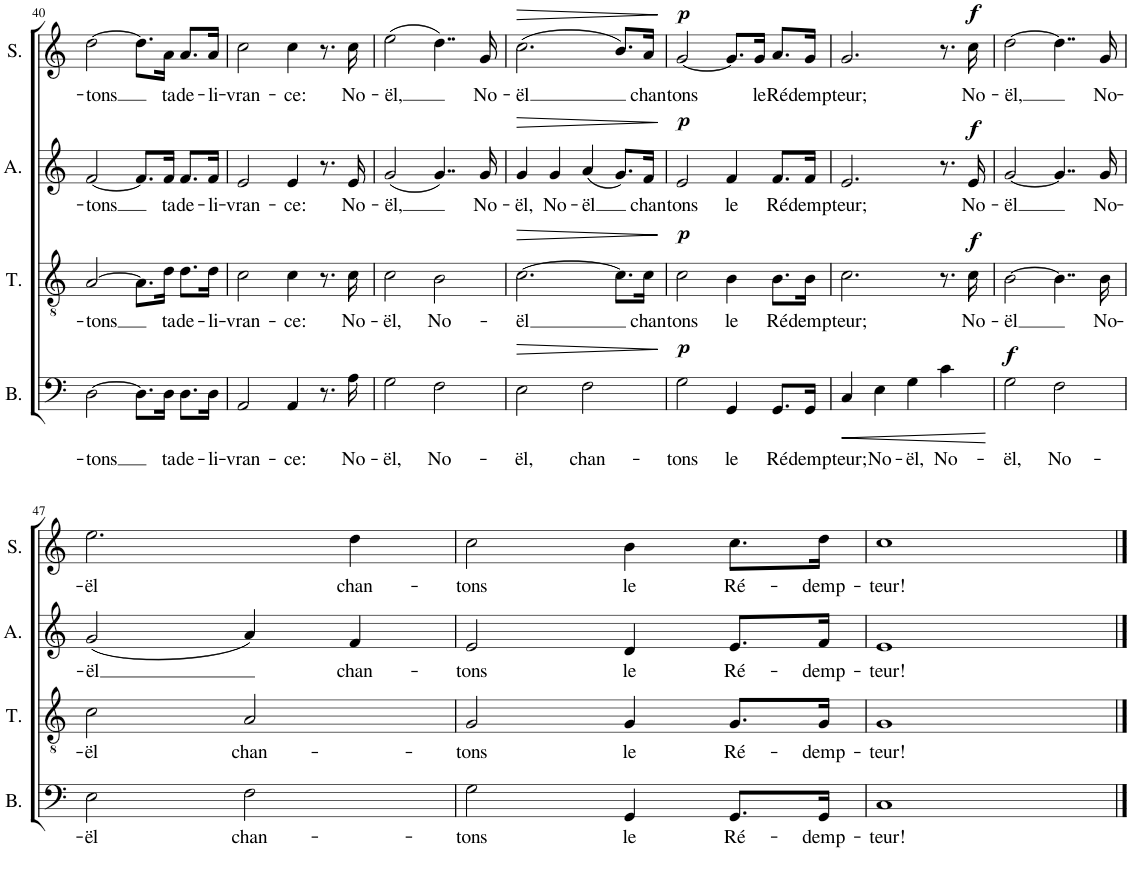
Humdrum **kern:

**kern	**text	**dynam	**kern	**text	**dynam	**kern	**text	**dynam	**kern	**text	**dynam
*part4	*part4	*part4	*part3	*part3	*part3	*part2	*part2	*part2	*part1	*part1	*part1
*staff4	*staff4	*staff4	*staff3	*staff3	*staff3	*staff2	*staff2	*staff2	*staff1	*staff1	*staff1
*I"Bass	*	*	*I"Tenor	*	*	*I"Alto	*	*	*I"Soprano	*	*
*I'B.	*	*	*I'T.	*	*	*I'A.	*	*	*I'S.	*	*
!!LO:PB:g=z
*clefF4	*	*	*clefGv2	*	*	*clefG2	*	*	*clefG2	*	*
*k[]	*	*	*k[]	*	*	*k[]	*	*	*k[]	*	*
*M4/4	*	*	*M4/4	*	*	*M4/4	*	*	*M4/4	*	*
=40	=40	=40	=40	=40	=40	=40	=40	=40	=40	=40	=40
!	!LO:LY:b	!	!	!LO:LY:b	!	!	!LO:LY:b	!	!	!LO:LY:b	!
[2D\	-tons	.	[2A/	-tons	.	[2f/	-tons	.	[2dd\	-tons	.
8.D\L]	.	.	8.A\L]	.	.	8.f/L]	.	.	8.dd\L]	.	.
!	!LO:LY:b	!	!	!LO:LY:b	!	!	!LO:LY:b	!	!	!LO:LY:b	!
16D\Jk	ta	.	16d\Jk	ta	.	16f/Jk	ta	.	16a\Jk	ta	.
!	!LO:LY:b	!	!	!LO:LY:b	!	!	!LO:LY:b	!	!	!LO:LY:b	!
8.D\L	de-	.	8.d\L	de-	.	8.f/L	de-	.	8.a/L	de-	.
!	!LO:LY:b	!	!	!LO:LY:b	!	!	!LO:LY:b	!	!	!LO:LY:b	!
16D\Jk	-li-	.	16d\Jk	-li-	.	16f/Jk	-li-	.	16a/Jk	-li-	.
=41	=41	=41	=41	=41	=41	=41	=41	=41	=41	=41	=41
!	!LO:LY:b	!	!	!LO:LY:b	!	!	!LO:LY:b	!	!	!LO:LY:b	!
2AA/	-vran-	.	2c\	-vran-	.	2e/	-vran-	.	2cc\	-vran-	.
!	!LO:LY:b	!	!	!LO:LY:b	!	!	!LO:LY:b	!	!	!LO:LY:b	!
4AA/	-ce:	.	4c\	-ce:	.	4e/	-ce:	.	4cc\	-ce:	.
8.r	.	.	8.r	.	.	8.r	.	.	8.r	.	.
!	!LO:LY:b	!	!	!LO:LY:b	!	!	!LO:LY:b	!	!	!LO:LY:b	!
16A\	No-	.	16c\	No-	.	16e/	No-	.	16cc\	No-	.
=42	=42	=42	=42	=42	=42	=42	=42	=42	=42	=42	=42
!	!LO:LY:b	!	!	!LO:LY:b	!	!	!LO:LY:b	!	!	!LO:LY:b	!
2G\	-ël,	.	2c\	-ël,	.	(2g/	-ël,	.	(2ee\	-ël,	.
!	!LO:LY:b	!	!	!LO:LY:b	!	!	!	!	!	!	!
2F\	No-	.	2B\	No-	.	4..g/)	.	.	4..dd\)	.	.
!	!	!	!	!	!	!	!LO:LY:b	!	!	!LO:LY:b	!
.	.	.	.	.	.	16g/	No-	.	16g/	No-	.
=43	=43	=43	=43	=43	=43	=43	=43	=43	=43	=43	=43
!	!LO:LY:b	!LO:HP:b	!	!LO:LY:b	!LO:HP:b	!	!LO:LY:b	!LO:HP:b	!	!LO:LY:b	!LO:HP:b
2E\	-ël,	>	[2.c\	-ël	>	4g/	-ël,	>	(2.cc\	-ël	>
!	!	!	!	!	!	!	!LO:LY:b	!	!	!	!
.	.	.	.	.	.	4g/	No-	.	.	.	.
!	!LO:LY:b	!	!	!	!	!	!LO:LY:b	!	!	!	!
2F\	chan-	.	.	.	.	(4a/	-ël	.	.	.	.
.	.	.	8.c\L]	.	.	8.g/L)	.	.	8.b/L)	.	.
!	!	!	!	!LO:LY:b	!	!	!LO:LY:b	!	!	!LO:LY:b	!
.	.	.	16c\Jk	chan-	.	16f/Jk	chan-	.	16a/Jk	chan-	.
.	.	]	.	.	]	.	.	]	.	.	]
=44	=44	=44	=44	=44	=44	=44	=44	=44	=44	=44	=44
!	!LO:LY:b	!LO:DY:a	!	!LO:LY:b	!LO:DY:a	!	!LO:LY:b	!LO:DY:a	!	!LO:LY:b	!LO:DY:a
2G\	-tons	p	2c\	-tons	p	2e/	-tons	p	[2g/	-tons	p
!	!LO:LY:b	!	!	!LO:LY:b	!	!	!LO:LY:b	!	!	!	!
4GG/	le	.	4B\	le	.	4f/	le	.	8.g/L]	.	.
!	!	!	!	!	!	!	!	!	!	!LO:LY:b	!
.	.	.	.	.	.	.	.	.	16g/Jk	le	.
!	!LO:LY:b	!	!	!LO:LY:b	!	!	!LO:LY:b	!	!	!LO:LY:b	!
8.GG/L	Ré-	.	8.B\L	Ré-	.	8.f/L	Ré-	.	8.a/L	Ré-	.
!	!LO:LY:b	!	!	!LO:LY:b	!	!	!LO:LY:b	!	!	!LO:LY:b	!
16GG/Jk	-demp-	.	16B\Jk	-demp-	.	16f/Jk	-demp-	.	16g/Jk	-demp-	.
=45	=45	=45	=45	=45	=45	=45	=45	=45	=45	=45	=45
!	!LO:LY:b	!LO:HP:b	!	!LO:LY:b	!	!	!LO:LY:b	!	!	!LO:LY:b	!
4C/	-teur;	<	2.c\	-teur;	.	2.e/	-teur;	.	2.g/	-teur;	.
!	!LO:LY:b	!	!	!	!	!	!	!	!	!	!
4E\	No-	.	.	.	.	.	.	.	.	.	.
!	!LO:LY:b	!	!	!	!	!	!	!	!	!	!
4G\	-ël,	.	.	.	.	.	.	.	.	.	.
!	!LO:LY:b	!	!	!	!	!	!	!	!	!	!
4c\	No-	.	8.r	.	.	8.r	.	.	8.r	.	.
!	!	!	!	!LO:LY:b	!LO:DY:a	!	!LO:LY:b	!LO:DY:a	!	!LO:LY:b	!LO:DY:a
.	.	.	16c\	No-	f	16e/	No-	f	16cc\	No-	f
.	.	[	.	.	.	.	.	.	.	.	.
=46	=46	=46	=46	=46	=46	=46	=46	=46	=46	=46	=46
!	!LO:LY:b	!LO:DY:a	!	!LO:LY:b	!	!	!LO:LY:b	!	!	!LO:LY:b	!
2G\	-ël,	f	[2B\	-ël	.	[2g/	-ël	.	[2dd\	-ël,	.
!	!LO:LY:b	!	!	!	!	!	!	!	!	!	!
2F\	No-	.	4..B\]	.	.	4..g/]	.	.	4..dd\]	.	.
!	!	!	!	!LO:LY:b	!	!	!LO:LY:b	!	!	!LO:LY:b	!
.	.	.	16B\	No-	.	16g/	No-	.	16g/	No-	.
!!LO:LB:g=z
=47	=47	=47	=47	=47	=47	=47	=47	=47	=47	=47	=47
!	!LO:LY:b	!	!	!LO:LY:b	!	!	!LO:LY:b	!	!	!LO:LY:b	!
2E\	-ël	.	2c\	-ël	.	(2g/	-ël	.	2.ee\	-ël	.
!	!LO:LY:b	!	!	!LO:LY:b	!	!	!	!	!	!	!
2F\	chan-	.	2A/	chan-	.	4a/)	.	.	.	.	.
!	!	!	!	!	!	!	!LO:LY:b	!	!	!LO:LY:b	!
.	.	.	.	.	.	4f/	chan-	.	4dd\	chan-	.
=48	=48	=48	=48	=48	=48	=48	=48	=48	=48	=48	=48
!	!LO:LY:b	!	!	!LO:LY:b	!	!	!LO:LY:b	!	!	!LO:LY:b	!
2G\	-tons	.	2G/	-tons	.	2e/	-tons	.	2cc\	-tons	.
!	!LO:LY:b	!	!	!LO:LY:b	!	!	!LO:LY:b	!	!	!LO:LY:b	!
4GG/	le	.	4G/	le	.	4d/	le	.	4b\	le	.
!	!LO:LY:b	!	!	!LO:LY:b	!	!	!LO:LY:b	!	!	!LO:LY:b	!
8.GG/L	Ré-	.	8.G/L	Ré-	.	8.e/L	Ré-	.	8.cc\L	Ré-	.
!	!LO:LY:b	!	!	!LO:LY:b	!	!	!LO:LY:b	!	!	!LO:LY:b	!
16GG/Jk	-demp-	.	16G/Jk	-demp-	.	16f/Jk	-demp-	.	16dd\Jk	-demp-	.
=49	=49	=49	=49	=49	=49	=49	=49	=49	=49	=49	=49
!	!LO:LY:b	!	!	!LO:LY:b	!	!	!LO:LY:b	!	!	!LO:LY:b	!
1C	-teur!	.	1G	-teur!	.	1e	-teur!	.	1cc	-teur!	.
==	==	==	==	==	==	==	==	==	==	==	==
*-	*-	*-	*-	*-	*-	*-	*-	*-	*-	*-	*-
